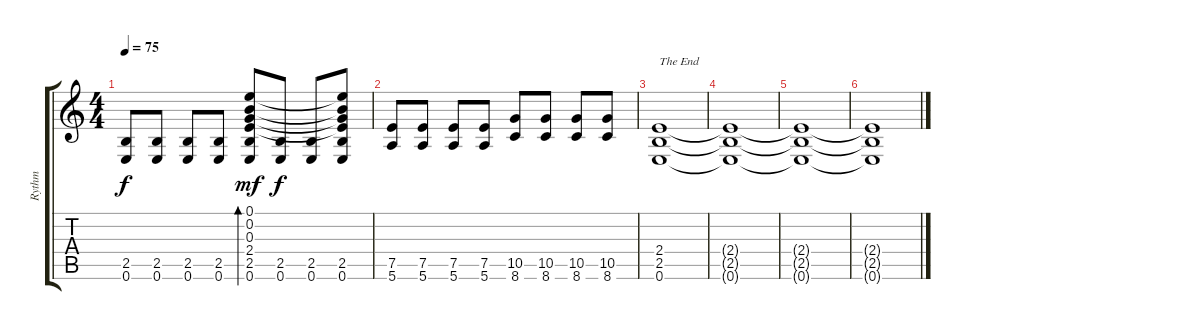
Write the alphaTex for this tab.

\track ("Rythm" "Rythm") {instrument overdrivenguitar}
\staff {score tabs}
\tuning (E4 B3 G3 D3 A2 E2) {hide}
\ts (4 4)
\tempo 75
\clef g2
\ks c
(2.5 0.6).8{dy f} (2.5 0.6).8 (2.5 0.6).8 (2.5 0.6).8 (0.1 0.2 0.3 2.4 2.5 0.6).8{bd 60 dy mf} (2.5 0.6).8{dy f} (2.5 0.6).8 (0.1{t} 0.2{t} 0.3{t} 2.4{t} 2.5 0.6).8 |
(7.5 5.6).8 (7.5 5.6).8 (7.5 5.6).8 (7.5 5.6).8 (10.5 8.6).8 (10.5 8.6).8 (10.5 8.6).8 (10.5 8.6).8 |
(2.4 2.5 0.6).1{txt "The End" volume 0} |
(2.4{t} 2.5{t} 0.6{t}).1 |
(2.4{t} 2.5{t} 0.6{t}).1 |
(2.4{t} 2.5{t} 0.6{t}).1
